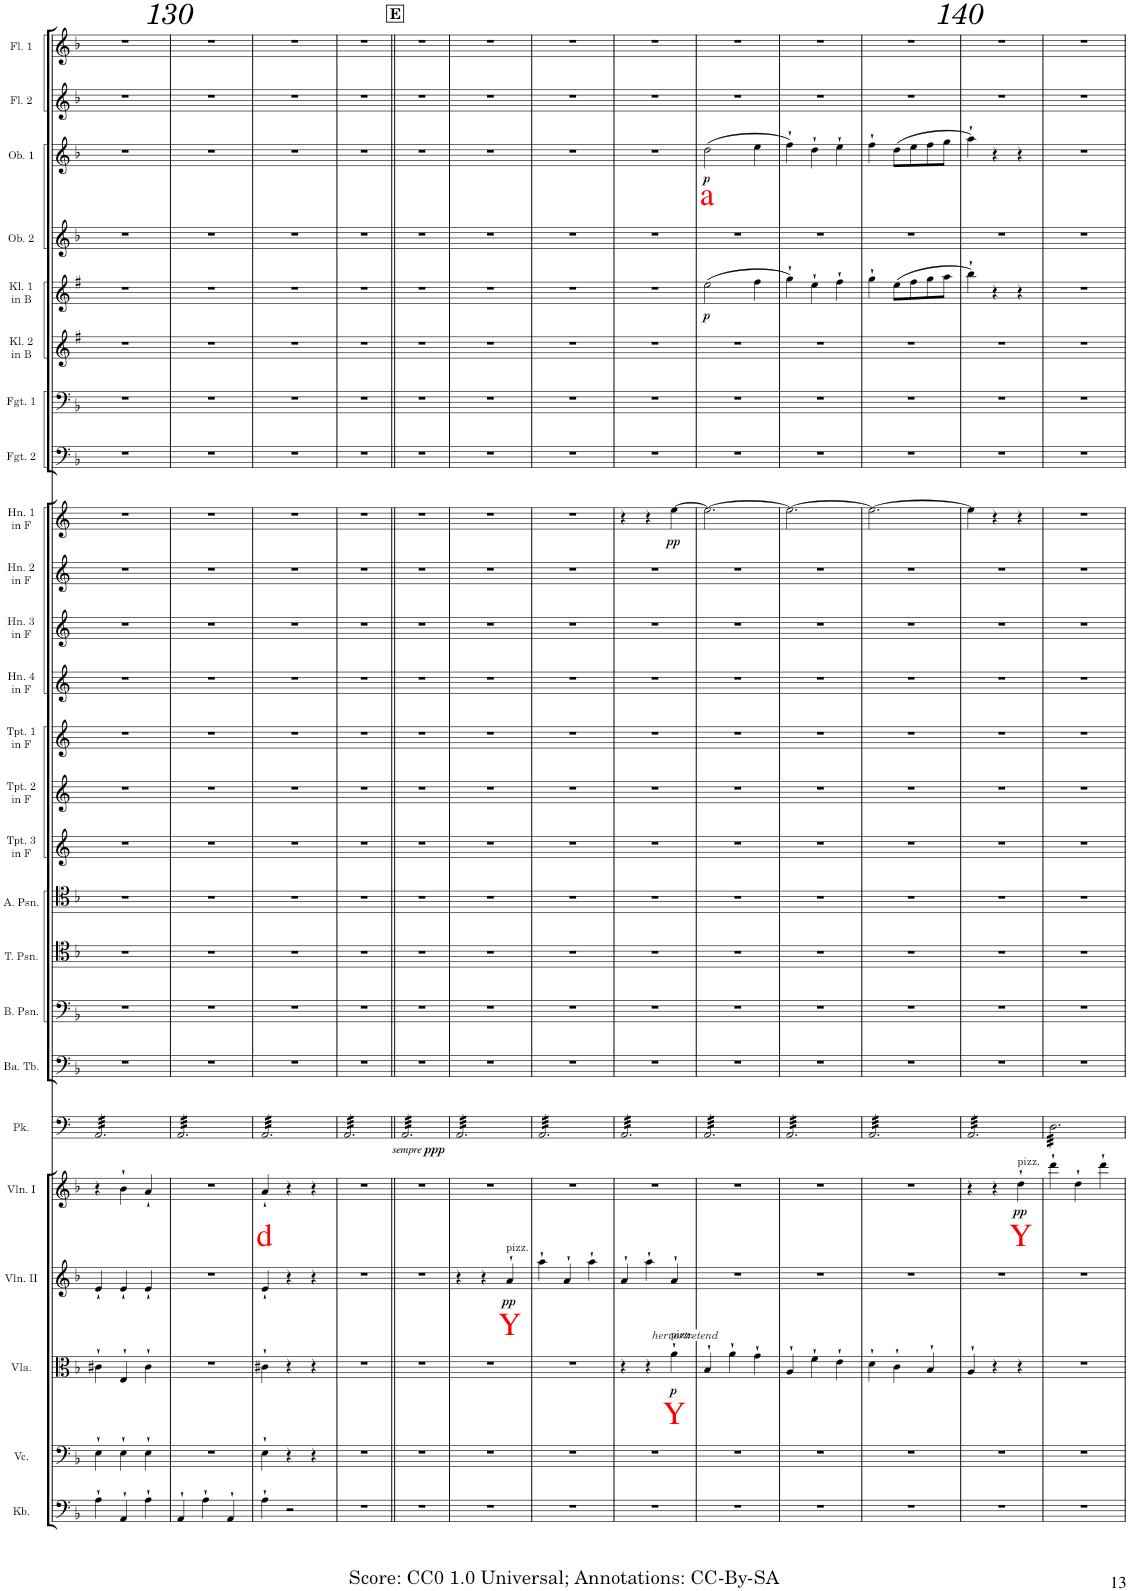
**kern	**kern	**kern	**text	**dynam	**kern	**text	**dynam	**kern	**text	**dynam	**kern	**dynam	**kern	**kern	**kern	**kern	**kern	**kern	**kern	**kern	**kern	**kern	**kern	**dynam	**kern	**kern	**kern	**kern	**dynam	**kern	**kern	**text	**dynam	**kern	**kern
*part25	*part24	*part23	*part23	*part23	*part22	*part22	*part22	*part21	*part21	*part21	*part20	*part20	*part19	*part18	*part17	*part16	*part15	*part14	*part13	*part12	*part11	*part10	*part9	*part9	*part8	*part7	*part6	*part5	*part5	*part4	*part3	*part3	*part3	*part2	*part1
*staff25	*staff24	*staff23	*staff23	*staff23	*staff22	*staff22	*staff22	*staff21	*staff21	*staff21	*staff20	*staff20	*staff19	*staff18	*staff17	*staff16	*staff15	*staff14	*staff13	*staff12	*staff11	*staff10	*staff9	*staff9	*staff8	*staff7	*staff6	*staff5	*staff5	*staff4	*staff3	*staff3	*staff3	*staff2	*staff1
*I"Kontrabässe	*I"Violoncellos	*I"Violen	*	*	*I"Violinen II	*	*	*I"Violinen I	*	*	*I"Pauken	*	*I"Bass Tuba	*I"Bassposaune	*I"Tenorposaune	*I"Altposaune	*I"Trompete 3 in F	*I"Trompete 2 in F	*I"Trompete 1 in F	*I"Horn 4 in F	*I"Horn 3 in F	*I"Horn 2 in F	*I"Horn 1 in F	*	*I"Fagott 2	*I"Fagott 1	*I"Klarinette 2 in B	*I"Klarinette 1 in B	*	*I"Oboe 2	*I"Oboe 1	*	*	*I"Flöte 2	*I"Flöte 1
*I'Kb.	*I'Vc.	*	*	*	*I'Vln. II	*	*	*I'Vln. I	*	*	*I'Pk.	*	*I'Ba. Tb.	*I'B. Psn.	*I'T. Psn.	*I'A. Psn.	*I'Tpt. 3 in F	*I'Tpt. 2 in F	*I'Tpt. 1 in F	*I'Hn. 4 in F	*I'Hn. 3  in F	*I'Hn. 2  in F	*I'Hn. 1 in F	*	*I'Fgt. 2	*I'Fgt. 1	*I'Kl. 2 in B	*I'Kl. 1  in B	*	*I'Ob. 2	*I'Ob. 1	*	*	*I'Fl. 2	*I'Fl. 1
!!LO:PB:g=z
*clefF4	*clefF4	*clefC3	*	*	*clefG2	*	*	*clefG2	*	*	*clefF4	*	*clefF4	*clefF4	*clefC4	*clefC4	*clefG2	*clefG2	*clefG2	*clefG2	*clefG2	*clefG2	*clefG2	*	*clefF4	*clefF4	*clefG2	*clefG2	*	*clefG2	*clefG2	*	*	*clefG2	*clefG2
*Trd7c12	*	*	*	*	*	*	*	*	*	*	*	*	*	*	*	*	*Trd-3c-5	*Trd-3c-5	*Trd-3c-5	*Trd4c7	*Trd4c7	*Trd4c7	*Trd4c7	*	*	*	*Trd1c2	*Trd1c2	*	*	*	*	*	*	*
*k[b-]	*k[b-]	*k[b-]	*	*	*k[b-]	*	*	*k[b-]	*	*	*k[]	*	*k[b-]	*k[b-]	*k[b-]	*k[b-]	*k[]	*k[]	*k[]	*k[]	*k[]	*k[]	*k[]	*	*k[b-]	*k[b-]	*k[f#]	*k[f#]	*	*k[b-]	*k[b-]	*	*	*k[b-]	*k[b-]
*M3/4	*M3/4	*M3/4	*	*	*M3/4	*	*	*M3/4	*	*	*M3/4	*	*M3/4	*M3/4	*M3/4	*M3/4	*M3/4	*M3/4	*M3/4	*M3/4	*M3/4	*M3/4	*M3/4	*	*M3/4	*M3/4	*M3/4	*M3/4	*	*M3/4	*M3/4	*	*	*M3/4	*M3/4
=129	=129	=129	=129	=129	=129	=129	=129	=129	=129	=129	=129	=129	=129	=129	=129	=129	=129	=129	=129	=129	=129	=129	=129	=129	=129	=129	=129	=129	=129	=129	=129	=129	=129	=129	=129
*	*	*	*	*	*	*	*	*	*	*	*tremolo	*	*	*	*	*	*	*	*	*	*	*	*	*	*	*	*	*	*	*	*	*	*	*	*
4A`\	4E`\	4c#X`\	.	.	4e`/	.	.	4r	.	.	32AA/LLL	.	2.r	2.r	2.r	2.r	2.r	2.r	2.r	2.r	2.r	2.r	2.r	.	2.r	2.r	2.r	2.r	.	2.r	2.r	.	.	2.r	2.r
.	.	.	.	.	.	.	.	.	.	.	32AA/	.	.	.	.	.	.	.	.	.	.	.	.	.	.	.	.	.	.	.	.	.	.	.	.
.	.	.	.	.	.	.	.	.	.	.	32AA/	.	.	.	.	.	.	.	.	.	.	.	.	.	.	.	.	.	.	.	.	.	.	.	.
.	.	.	.	.	.	.	.	.	.	.	32AA/	.	.	.	.	.	.	.	.	.	.	.	.	.	.	.	.	.	.	.	.	.	.	.	.
.	.	.	.	.	.	.	.	.	.	.	32AA/	.	.	.	.	.	.	.	.	.	.	.	.	.	.	.	.	.	.	.	.	.	.	.	.
.	.	.	.	.	.	.	.	.	.	.	32AA/	.	.	.	.	.	.	.	.	.	.	.	.	.	.	.	.	.	.	.	.	.	.	.	.
.	.	.	.	.	.	.	.	.	.	.	32AA/	.	.	.	.	.	.	.	.	.	.	.	.	.	.	.	.	.	.	.	.	.	.	.	.
.	.	.	.	.	.	.	.	.	.	.	32AA/	.	.	.	.	.	.	.	.	.	.	.	.	.	.	.	.	.	.	.	.	.	.	.	.
4AA`>/	4E`\	4E`>/	.	.	4e`/	.	.	4b-`\	.	.	32AA/	.	.	.	.	.	.	.	.	.	.	.	.	.	.	.	.	.	.	.	.	.	.	.	.
.	.	.	.	.	.	.	.	.	.	.	32AA/	.	.	.	.	.	.	.	.	.	.	.	.	.	.	.	.	.	.	.	.	.	.	.	.
.	.	.	.	.	.	.	.	.	.	.	32AA/	.	.	.	.	.	.	.	.	.	.	.	.	.	.	.	.	.	.	.	.	.	.	.	.
.	.	.	.	.	.	.	.	.	.	.	32AA/	.	.	.	.	.	.	.	.	.	.	.	.	.	.	.	.	.	.	.	.	.	.	.	.
.	.	.	.	.	.	.	.	.	.	.	32AA/	.	.	.	.	.	.	.	.	.	.	.	.	.	.	.	.	.	.	.	.	.	.	.	.
.	.	.	.	.	.	.	.	.	.	.	32AA/	.	.	.	.	.	.	.	.	.	.	.	.	.	.	.	.	.	.	.	.	.	.	.	.
.	.	.	.	.	.	.	.	.	.	.	32AA/	.	.	.	.	.	.	.	.	.	.	.	.	.	.	.	.	.	.	.	.	.	.	.	.
.	.	.	.	.	.	.	.	.	.	.	32AA/	.	.	.	.	.	.	.	.	.	.	.	.	.	.	.	.	.	.	.	.	.	.	.	.
4A`\	4E`\	4c#`\	.	.	4e`/	.	.	4a`/	.	.	32AA/	.	.	.	.	.	.	.	.	.	.	.	.	.	.	.	.	.	.	.	.	.	.	.	.
.	.	.	.	.	.	.	.	.	.	.	32AA/	.	.	.	.	.	.	.	.	.	.	.	.	.	.	.	.	.	.	.	.	.	.	.	.
.	.	.	.	.	.	.	.	.	.	.	32AA/	.	.	.	.	.	.	.	.	.	.	.	.	.	.	.	.	.	.	.	.	.	.	.	.
.	.	.	.	.	.	.	.	.	.	.	32AA/	.	.	.	.	.	.	.	.	.	.	.	.	.	.	.	.	.	.	.	.	.	.	.	.
.	.	.	.	.	.	.	.	.	.	.	32AA/	.	.	.	.	.	.	.	.	.	.	.	.	.	.	.	.	.	.	.	.	.	.	.	.
.	.	.	.	.	.	.	.	.	.	.	32AA/	.	.	.	.	.	.	.	.	.	.	.	.	.	.	.	.	.	.	.	.	.	.	.	.
.	.	.	.	.	.	.	.	.	.	.	32AA/	.	.	.	.	.	.	.	.	.	.	.	.	.	.	.	.	.	.	.	.	.	.	.	.
.	.	.	.	.	.	.	.	.	.	.	32AA/JJJ	.	.	.	.	.	.	.	.	.	.	.	.	.	.	.	.	.	.	.	.	.	.	.	.
=130	=130	=130	=130	=130	=130	=130	=130	=130	=130	=130	=130	=130	=130	=130	=130	=130	=130	=130	=130	=130	=130	=130	=130	=130	=130	=130	=130	=130	=130	=130	=130	=130	=130	=130	=130
4AA`>/	2.r	2.r	.	.	2.r	.	.	2.r	.	.	32AA/LLL	.	2.r	2.r	2.r	2.r	2.r	2.r	2.r	2.r	2.r	2.r	2.r	.	2.r	2.r	2.r	2.r	.	2.r	2.r	.	.	2.r	2.r
.	.	.	.	.	.	.	.	.	.	.	32AA/	.	.	.	.	.	.	.	.	.	.	.	.	.	.	.	.	.	.	.	.	.	.	.	.
.	.	.	.	.	.	.	.	.	.	.	32AA/	.	.	.	.	.	.	.	.	.	.	.	.	.	.	.	.	.	.	.	.	.	.	.	.
.	.	.	.	.	.	.	.	.	.	.	32AA/	.	.	.	.	.	.	.	.	.	.	.	.	.	.	.	.	.	.	.	.	.	.	.	.
.	.	.	.	.	.	.	.	.	.	.	32AA/	.	.	.	.	.	.	.	.	.	.	.	.	.	.	.	.	.	.	.	.	.	.	.	.
.	.	.	.	.	.	.	.	.	.	.	32AA/	.	.	.	.	.	.	.	.	.	.	.	.	.	.	.	.	.	.	.	.	.	.	.	.
.	.	.	.	.	.	.	.	.	.	.	32AA/	.	.	.	.	.	.	.	.	.	.	.	.	.	.	.	.	.	.	.	.	.	.	.	.
.	.	.	.	.	.	.	.	.	.	.	32AA/	.	.	.	.	.	.	.	.	.	.	.	.	.	.	.	.	.	.	.	.	.	.	.	.
4A`\	.	.	.	.	.	.	.	.	.	.	32AA/	.	.	.	.	.	.	.	.	.	.	.	.	.	.	.	.	.	.	.	.	.	.	.	.
.	.	.	.	.	.	.	.	.	.	.	32AA/	.	.	.	.	.	.	.	.	.	.	.	.	.	.	.	.	.	.	.	.	.	.	.	.
.	.	.	.	.	.	.	.	.	.	.	32AA/	.	.	.	.	.	.	.	.	.	.	.	.	.	.	.	.	.	.	.	.	.	.	.	.
.	.	.	.	.	.	.	.	.	.	.	32AA/	.	.	.	.	.	.	.	.	.	.	.	.	.	.	.	.	.	.	.	.	.	.	.	.
.	.	.	.	.	.	.	.	.	.	.	32AA/	.	.	.	.	.	.	.	.	.	.	.	.	.	.	.	.	.	.	.	.	.	.	.	.
.	.	.	.	.	.	.	.	.	.	.	32AA/	.	.	.	.	.	.	.	.	.	.	.	.	.	.	.	.	.	.	.	.	.	.	.	.
.	.	.	.	.	.	.	.	.	.	.	32AA/	.	.	.	.	.	.	.	.	.	.	.	.	.	.	.	.	.	.	.	.	.	.	.	.
.	.	.	.	.	.	.	.	.	.	.	32AA/	.	.	.	.	.	.	.	.	.	.	.	.	.	.	.	.	.	.	.	.	.	.	.	.
4AA`>/	.	.	.	.	.	.	.	.	.	.	32AA/	.	.	.	.	.	.	.	.	.	.	.	.	.	.	.	.	.	.	.	.	.	.	.	.
.	.	.	.	.	.	.	.	.	.	.	32AA/	.	.	.	.	.	.	.	.	.	.	.	.	.	.	.	.	.	.	.	.	.	.	.	.
.	.	.	.	.	.	.	.	.	.	.	32AA/	.	.	.	.	.	.	.	.	.	.	.	.	.	.	.	.	.	.	.	.	.	.	.	.
.	.	.	.	.	.	.	.	.	.	.	32AA/	.	.	.	.	.	.	.	.	.	.	.	.	.	.	.	.	.	.	.	.	.	.	.	.
.	.	.	.	.	.	.	.	.	.	.	32AA/	.	.	.	.	.	.	.	.	.	.	.	.	.	.	.	.	.	.	.	.	.	.	.	.
.	.	.	.	.	.	.	.	.	.	.	32AA/	.	.	.	.	.	.	.	.	.	.	.	.	.	.	.	.	.	.	.	.	.	.	.	.
.	.	.	.	.	.	.	.	.	.	.	32AA/	.	.	.	.	.	.	.	.	.	.	.	.	.	.	.	.	.	.	.	.	.	.	.	.
.	.	.	.	.	.	.	.	.	.	.	32AA/JJJ	.	.	.	.	.	.	.	.	.	.	.	.	.	.	.	.	.	.	.	.	.	.	.	.
=131	=131	=131	=131	=131	=131	=131	=131	=131	=131	=131	=131	=131	=131	=131	=131	=131	=131	=131	=131	=131	=131	=131	=131	=131	=131	=131	=131	=131	=131	=131	=131	=131	=131	=131	=131
!	!	!	!	!	!	!	!	!	!LO:LY:b:color=#FF0000	!	!	!	!	!	!	!	!	!	!	!	!	!	!	!	!	!	!	!	!	!	!	!	!	!	!
4A`\	4E`\	4c#X`\	.	.	4e`/	.	.	4a`/	d	.	32AA/LLL	.	2.r	2.r	2.r	2.r	2.r	2.r	2.r	2.r	2.r	2.r	2.r	.	2.r	2.r	2.r	2.r	.	2.r	2.r	.	.	2.r	2.r
.	.	.	.	.	.	.	.	.	.	.	32AA/	.	.	.	.	.	.	.	.	.	.	.	.	.	.	.	.	.	.	.	.	.	.	.	.
.	.	.	.	.	.	.	.	.	.	.	32AA/	.	.	.	.	.	.	.	.	.	.	.	.	.	.	.	.	.	.	.	.	.	.	.	.
.	.	.	.	.	.	.	.	.	.	.	32AA/	.	.	.	.	.	.	.	.	.	.	.	.	.	.	.	.	.	.	.	.	.	.	.	.
.	.	.	.	.	.	.	.	.	.	.	32AA/	.	.	.	.	.	.	.	.	.	.	.	.	.	.	.	.	.	.	.	.	.	.	.	.
.	.	.	.	.	.	.	.	.	.	.	32AA/	.	.	.	.	.	.	.	.	.	.	.	.	.	.	.	.	.	.	.	.	.	.	.	.
.	.	.	.	.	.	.	.	.	.	.	32AA/	.	.	.	.	.	.	.	.	.	.	.	.	.	.	.	.	.	.	.	.	.	.	.	.
.	.	.	.	.	.	.	.	.	.	.	32AA/	.	.	.	.	.	.	.	.	.	.	.	.	.	.	.	.	.	.	.	.	.	.	.	.
2r	4r	4r	.	.	4r	.	.	4r	.	.	32AA/	.	.	.	.	.	.	.	.	.	.	.	.	.	.	.	.	.	.	.	.	.	.	.	.
.	.	.	.	.	.	.	.	.	.	.	32AA/	.	.	.	.	.	.	.	.	.	.	.	.	.	.	.	.	.	.	.	.	.	.	.	.
.	.	.	.	.	.	.	.	.	.	.	32AA/	.	.	.	.	.	.	.	.	.	.	.	.	.	.	.	.	.	.	.	.	.	.	.	.
.	.	.	.	.	.	.	.	.	.	.	32AA/	.	.	.	.	.	.	.	.	.	.	.	.	.	.	.	.	.	.	.	.	.	.	.	.
.	.	.	.	.	.	.	.	.	.	.	32AA/	.	.	.	.	.	.	.	.	.	.	.	.	.	.	.	.	.	.	.	.	.	.	.	.
.	.	.	.	.	.	.	.	.	.	.	32AA/	.	.	.	.	.	.	.	.	.	.	.	.	.	.	.	.	.	.	.	.	.	.	.	.
.	.	.	.	.	.	.	.	.	.	.	32AA/	.	.	.	.	.	.	.	.	.	.	.	.	.	.	.	.	.	.	.	.	.	.	.	.
.	.	.	.	.	.	.	.	.	.	.	32AA/	.	.	.	.	.	.	.	.	.	.	.	.	.	.	.	.	.	.	.	.	.	.	.	.
.	4r	4r	.	.	4r	.	.	4r	.	.	32AA/	.	.	.	.	.	.	.	.	.	.	.	.	.	.	.	.	.	.	.	.	.	.	.	.
.	.	.	.	.	.	.	.	.	.	.	32AA/	.	.	.	.	.	.	.	.	.	.	.	.	.	.	.	.	.	.	.	.	.	.	.	.
.	.	.	.	.	.	.	.	.	.	.	32AA/	.	.	.	.	.	.	.	.	.	.	.	.	.	.	.	.	.	.	.	.	.	.	.	.
.	.	.	.	.	.	.	.	.	.	.	32AA/	.	.	.	.	.	.	.	.	.	.	.	.	.	.	.	.	.	.	.	.	.	.	.	.
.	.	.	.	.	.	.	.	.	.	.	32AA/	.	.	.	.	.	.	.	.	.	.	.	.	.	.	.	.	.	.	.	.	.	.	.	.
.	.	.	.	.	.	.	.	.	.	.	32AA/	.	.	.	.	.	.	.	.	.	.	.	.	.	.	.	.	.	.	.	.	.	.	.	.
.	.	.	.	.	.	.	.	.	.	.	32AA/	.	.	.	.	.	.	.	.	.	.	.	.	.	.	.	.	.	.	.	.	.	.	.	.
.	.	.	.	.	.	.	.	.	.	.	32AA/JJJ	.	.	.	.	.	.	.	.	.	.	.	.	.	.	.	.	.	.	.	.	.	.	.	.
=132	=132	=132	=132	=132	=132	=132	=132	=132	=132	=132	=132	=132	=132	=132	=132	=132	=132	=132	=132	=132	=132	=132	=132	=132	=132	=132	=132	=132	=132	=132	=132	=132	=132	=132	=132
2.r	2.r	2.r	.	.	2.r	.	.	2.r	.	.	32AA/LLL	.	2.r	2.r	2.r	2.r	2.r	2.r	2.r	2.r	2.r	2.r	2.r	.	2.r	2.r	2.r	2.r	.	2.r	2.r	.	.	2.r	2.r
.	.	.	.	.	.	.	.	.	.	.	32AA/	.	.	.	.	.	.	.	.	.	.	.	.	.	.	.	.	.	.	.	.	.	.	.	.
.	.	.	.	.	.	.	.	.	.	.	32AA/	.	.	.	.	.	.	.	.	.	.	.	.	.	.	.	.	.	.	.	.	.	.	.	.
.	.	.	.	.	.	.	.	.	.	.	32AA/	.	.	.	.	.	.	.	.	.	.	.	.	.	.	.	.	.	.	.	.	.	.	.	.
.	.	.	.	.	.	.	.	.	.	.	32AA/	.	.	.	.	.	.	.	.	.	.	.	.	.	.	.	.	.	.	.	.	.	.	.	.
.	.	.	.	.	.	.	.	.	.	.	32AA/	.	.	.	.	.	.	.	.	.	.	.	.	.	.	.	.	.	.	.	.	.	.	.	.
.	.	.	.	.	.	.	.	.	.	.	32AA/	.	.	.	.	.	.	.	.	.	.	.	.	.	.	.	.	.	.	.	.	.	.	.	.
.	.	.	.	.	.	.	.	.	.	.	32AA/	.	.	.	.	.	.	.	.	.	.	.	.	.	.	.	.	.	.	.	.	.	.	.	.
.	.	.	.	.	.	.	.	.	.	.	32AA/	.	.	.	.	.	.	.	.	.	.	.	.	.	.	.	.	.	.	.	.	.	.	.	.
.	.	.	.	.	.	.	.	.	.	.	32AA/	.	.	.	.	.	.	.	.	.	.	.	.	.	.	.	.	.	.	.	.	.	.	.	.
.	.	.	.	.	.	.	.	.	.	.	32AA/	.	.	.	.	.	.	.	.	.	.	.	.	.	.	.	.	.	.	.	.	.	.	.	.
.	.	.	.	.	.	.	.	.	.	.	32AA/	.	.	.	.	.	.	.	.	.	.	.	.	.	.	.	.	.	.	.	.	.	.	.	.
.	.	.	.	.	.	.	.	.	.	.	32AA/	.	.	.	.	.	.	.	.	.	.	.	.	.	.	.	.	.	.	.	.	.	.	.	.
.	.	.	.	.	.	.	.	.	.	.	32AA/	.	.	.	.	.	.	.	.	.	.	.	.	.	.	.	.	.	.	.	.	.	.	.	.
.	.	.	.	.	.	.	.	.	.	.	32AA/	.	.	.	.	.	.	.	.	.	.	.	.	.	.	.	.	.	.	.	.	.	.	.	.
.	.	.	.	.	.	.	.	.	.	.	32AA/	.	.	.	.	.	.	.	.	.	.	.	.	.	.	.	.	.	.	.	.	.	.	.	.
.	.	.	.	.	.	.	.	.	.	.	32AA/	.	.	.	.	.	.	.	.	.	.	.	.	.	.	.	.	.	.	.	.	.	.	.	.
.	.	.	.	.	.	.	.	.	.	.	32AA/	.	.	.	.	.	.	.	.	.	.	.	.	.	.	.	.	.	.	.	.	.	.	.	.
.	.	.	.	.	.	.	.	.	.	.	32AA/	.	.	.	.	.	.	.	.	.	.	.	.	.	.	.	.	.	.	.	.	.	.	.	.
.	.	.	.	.	.	.	.	.	.	.	32AA/	.	.	.	.	.	.	.	.	.	.	.	.	.	.	.	.	.	.	.	.	.	.	.	.
.	.	.	.	.	.	.	.	.	.	.	32AA/	.	.	.	.	.	.	.	.	.	.	.	.	.	.	.	.	.	.	.	.	.	.	.	.
.	.	.	.	.	.	.	.	.	.	.	32AA/	.	.	.	.	.	.	.	.	.	.	.	.	.	.	.	.	.	.	.	.	.	.	.	.
.	.	.	.	.	.	.	.	.	.	.	32AA/	.	.	.	.	.	.	.	.	.	.	.	.	.	.	.	.	.	.	.	.	.	.	.	.
.	.	.	.	.	.	.	.	.	.	.	32AA/JJJ	.	.	.	.	.	.	.	.	.	.	.	.	.	.	.	.	.	.	.	.	.	.	.	.
!!LO:REH:place=s1:a:B:cj:fs=14:t=E
=133||	=133||	=133||	=133||	=133||	=133||	=133||	=133||	=133||	=133||	=133||	=133||	=133||	=133||	=133||	=133||	=133||	=133||	=133||	=133||	=133||	=133||	=133||	=133||	=133||	=133||	=133||	=133||	=133||	=133||	=133||	=133||	=133||	=133||	=133||	=133||
!	!	!	!	!	!	!	!	!	!	!	!	!LO:DY:b	!	!	!	!	!	!	!	!	!	!	!	!	!	!	!	!	!	!	!	!	!	!	!
!	!	!	!	!	!	!	!	!	!	!	!	!LO:DY:n=1:b	!	!	!	!	!	!	!	!	!	!	!	!	!	!	!	!	!	!	!	!	!	!	!
2.r	2.r	2.r	.	.	2.r	.	.	2.r	.	.	32AA/LLL	other-dynamics ppp	2.r	2.r	2.r	2.r	2.r	2.r	2.r	2.r	2.r	2.r	2.r	.	2.r	2.r	2.r	2.r	.	2.r	2.r	.	.	2.r	2.r
.	.	.	.	.	.	.	.	.	.	.	32AA/	.	.	.	.	.	.	.	.	.	.	.	.	.	.	.	.	.	.	.	.	.	.	.	.
.	.	.	.	.	.	.	.	.	.	.	32AA/	.	.	.	.	.	.	.	.	.	.	.	.	.	.	.	.	.	.	.	.	.	.	.	.
.	.	.	.	.	.	.	.	.	.	.	32AA/	.	.	.	.	.	.	.	.	.	.	.	.	.	.	.	.	.	.	.	.	.	.	.	.
.	.	.	.	.	.	.	.	.	.	.	32AA/	.	.	.	.	.	.	.	.	.	.	.	.	.	.	.	.	.	.	.	.	.	.	.	.
.	.	.	.	.	.	.	.	.	.	.	32AA/	.	.	.	.	.	.	.	.	.	.	.	.	.	.	.	.	.	.	.	.	.	.	.	.
.	.	.	.	.	.	.	.	.	.	.	32AA/	.	.	.	.	.	.	.	.	.	.	.	.	.	.	.	.	.	.	.	.	.	.	.	.
.	.	.	.	.	.	.	.	.	.	.	32AA/	.	.	.	.	.	.	.	.	.	.	.	.	.	.	.	.	.	.	.	.	.	.	.	.
.	.	.	.	.	.	.	.	.	.	.	32AA/	.	.	.	.	.	.	.	.	.	.	.	.	.	.	.	.	.	.	.	.	.	.	.	.
.	.	.	.	.	.	.	.	.	.	.	32AA/	.	.	.	.	.	.	.	.	.	.	.	.	.	.	.	.	.	.	.	.	.	.	.	.
.	.	.	.	.	.	.	.	.	.	.	32AA/	.	.	.	.	.	.	.	.	.	.	.	.	.	.	.	.	.	.	.	.	.	.	.	.
.	.	.	.	.	.	.	.	.	.	.	32AA/	.	.	.	.	.	.	.	.	.	.	.	.	.	.	.	.	.	.	.	.	.	.	.	.
.	.	.	.	.	.	.	.	.	.	.	32AA/	.	.	.	.	.	.	.	.	.	.	.	.	.	.	.	.	.	.	.	.	.	.	.	.
.	.	.	.	.	.	.	.	.	.	.	32AA/	.	.	.	.	.	.	.	.	.	.	.	.	.	.	.	.	.	.	.	.	.	.	.	.
.	.	.	.	.	.	.	.	.	.	.	32AA/	.	.	.	.	.	.	.	.	.	.	.	.	.	.	.	.	.	.	.	.	.	.	.	.
.	.	.	.	.	.	.	.	.	.	.	32AA/	.	.	.	.	.	.	.	.	.	.	.	.	.	.	.	.	.	.	.	.	.	.	.	.
.	.	.	.	.	.	.	.	.	.	.	32AA/	.	.	.	.	.	.	.	.	.	.	.	.	.	.	.	.	.	.	.	.	.	.	.	.
.	.	.	.	.	.	.	.	.	.	.	32AA/	.	.	.	.	.	.	.	.	.	.	.	.	.	.	.	.	.	.	.	.	.	.	.	.
.	.	.	.	.	.	.	.	.	.	.	32AA/	.	.	.	.	.	.	.	.	.	.	.	.	.	.	.	.	.	.	.	.	.	.	.	.
.	.	.	.	.	.	.	.	.	.	.	32AA/	.	.	.	.	.	.	.	.	.	.	.	.	.	.	.	.	.	.	.	.	.	.	.	.
.	.	.	.	.	.	.	.	.	.	.	32AA/	.	.	.	.	.	.	.	.	.	.	.	.	.	.	.	.	.	.	.	.	.	.	.	.
.	.	.	.	.	.	.	.	.	.	.	32AA/	.	.	.	.	.	.	.	.	.	.	.	.	.	.	.	.	.	.	.	.	.	.	.	.
.	.	.	.	.	.	.	.	.	.	.	32AA/	.	.	.	.	.	.	.	.	.	.	.	.	.	.	.	.	.	.	.	.	.	.	.	.
.	.	.	.	.	.	.	.	.	.	.	32AA/JJJ	.	.	.	.	.	.	.	.	.	.	.	.	.	.	.	.	.	.	.	.	.	.	.	.
=134	=134	=134	=134	=134	=134	=134	=134	=134	=134	=134	=134	=134	=134	=134	=134	=134	=134	=134	=134	=134	=134	=134	=134	=134	=134	=134	=134	=134	=134	=134	=134	=134	=134	=134	=134
2.r	2.r	2.r	.	.	4r	.	.	2.r	.	.	32AA/LLL	.	2.r	2.r	2.r	2.r	2.r	2.r	2.r	2.r	2.r	2.r	2.r	.	2.r	2.r	2.r	2.r	.	2.r	2.r	.	.	2.r	2.r
.	.	.	.	.	.	.	.	.	.	.	32AA/	.	.	.	.	.	.	.	.	.	.	.	.	.	.	.	.	.	.	.	.	.	.	.	.
.	.	.	.	.	.	.	.	.	.	.	32AA/	.	.	.	.	.	.	.	.	.	.	.	.	.	.	.	.	.	.	.	.	.	.	.	.
.	.	.	.	.	.	.	.	.	.	.	32AA/	.	.	.	.	.	.	.	.	.	.	.	.	.	.	.	.	.	.	.	.	.	.	.	.
.	.	.	.	.	.	.	.	.	.	.	32AA/	.	.	.	.	.	.	.	.	.	.	.	.	.	.	.	.	.	.	.	.	.	.	.	.
.	.	.	.	.	.	.	.	.	.	.	32AA/	.	.	.	.	.	.	.	.	.	.	.	.	.	.	.	.	.	.	.	.	.	.	.	.
.	.	.	.	.	.	.	.	.	.	.	32AA/	.	.	.	.	.	.	.	.	.	.	.	.	.	.	.	.	.	.	.	.	.	.	.	.
.	.	.	.	.	.	.	.	.	.	.	32AA/	.	.	.	.	.	.	.	.	.	.	.	.	.	.	.	.	.	.	.	.	.	.	.	.
.	.	.	.	.	4r	.	.	.	.	.	32AA/	.	.	.	.	.	.	.	.	.	.	.	.	.	.	.	.	.	.	.	.	.	.	.	.
.	.	.	.	.	.	.	.	.	.	.	32AA/	.	.	.	.	.	.	.	.	.	.	.	.	.	.	.	.	.	.	.	.	.	.	.	.
.	.	.	.	.	.	.	.	.	.	.	32AA/	.	.	.	.	.	.	.	.	.	.	.	.	.	.	.	.	.	.	.	.	.	.	.	.
.	.	.	.	.	.	.	.	.	.	.	32AA/	.	.	.	.	.	.	.	.	.	.	.	.	.	.	.	.	.	.	.	.	.	.	.	.
.	.	.	.	.	.	.	.	.	.	.	32AA/	.	.	.	.	.	.	.	.	.	.	.	.	.	.	.	.	.	.	.	.	.	.	.	.
.	.	.	.	.	.	.	.	.	.	.	32AA/	.	.	.	.	.	.	.	.	.	.	.	.	.	.	.	.	.	.	.	.	.	.	.	.
.	.	.	.	.	.	.	.	.	.	.	32AA/	.	.	.	.	.	.	.	.	.	.	.	.	.	.	.	.	.	.	.	.	.	.	.	.
.	.	.	.	.	.	.	.	.	.	.	32AA/	.	.	.	.	.	.	.	.	.	.	.	.	.	.	.	.	.	.	.	.	.	.	.	.
!	!	!	!	!	!LO:TX:a:t=pizz.	!	!	!	!	!	!	!	!	!	!	!	!	!	!	!	!	!	!	!	!	!	!	!	!	!	!	!	!	!	!
!	!	!	!	!	!	!LO:LY:b:color=#FF0000	!LO:DY:b	!	!	!	!	!	!	!	!	!	!	!	!	!	!	!	!	!	!	!	!	!	!	!	!	!	!	!	!
.	.	.	.	.	4a`>/	Y	pp	.	.	.	32AA/	.	.	.	.	.	.	.	.	.	.	.	.	.	.	.	.	.	.	.	.	.	.	.	.
.	.	.	.	.	.	.	.	.	.	.	32AA/	.	.	.	.	.	.	.	.	.	.	.	.	.	.	.	.	.	.	.	.	.	.	.	.
.	.	.	.	.	.	.	.	.	.	.	32AA/	.	.	.	.	.	.	.	.	.	.	.	.	.	.	.	.	.	.	.	.	.	.	.	.
.	.	.	.	.	.	.	.	.	.	.	32AA/	.	.	.	.	.	.	.	.	.	.	.	.	.	.	.	.	.	.	.	.	.	.	.	.
.	.	.	.	.	.	.	.	.	.	.	32AA/	.	.	.	.	.	.	.	.	.	.	.	.	.	.	.	.	.	.	.	.	.	.	.	.
.	.	.	.	.	.	.	.	.	.	.	32AA/	.	.	.	.	.	.	.	.	.	.	.	.	.	.	.	.	.	.	.	.	.	.	.	.
.	.	.	.	.	.	.	.	.	.	.	32AA/	.	.	.	.	.	.	.	.	.	.	.	.	.	.	.	.	.	.	.	.	.	.	.	.
.	.	.	.	.	.	.	.	.	.	.	32AA/JJJ	.	.	.	.	.	.	.	.	.	.	.	.	.	.	.	.	.	.	.	.	.	.	.	.
=135	=135	=135	=135	=135	=135	=135	=135	=135	=135	=135	=135	=135	=135	=135	=135	=135	=135	=135	=135	=135	=135	=135	=135	=135	=135	=135	=135	=135	=135	=135	=135	=135	=135	=135	=135
2.r	2.r	2.r	.	.	4aa`\	.	.	2.r	.	.	32AA/LLL	.	2.r	2.r	2.r	2.r	2.r	2.r	2.r	2.r	2.r	2.r	2.r	.	2.r	2.r	2.r	2.r	.	2.r	2.r	.	.	2.r	2.r
.	.	.	.	.	.	.	.	.	.	.	32AA/	.	.	.	.	.	.	.	.	.	.	.	.	.	.	.	.	.	.	.	.	.	.	.	.
.	.	.	.	.	.	.	.	.	.	.	32AA/	.	.	.	.	.	.	.	.	.	.	.	.	.	.	.	.	.	.	.	.	.	.	.	.
.	.	.	.	.	.	.	.	.	.	.	32AA/	.	.	.	.	.	.	.	.	.	.	.	.	.	.	.	.	.	.	.	.	.	.	.	.
.	.	.	.	.	.	.	.	.	.	.	32AA/	.	.	.	.	.	.	.	.	.	.	.	.	.	.	.	.	.	.	.	.	.	.	.	.
.	.	.	.	.	.	.	.	.	.	.	32AA/	.	.	.	.	.	.	.	.	.	.	.	.	.	.	.	.	.	.	.	.	.	.	.	.
.	.	.	.	.	.	.	.	.	.	.	32AA/	.	.	.	.	.	.	.	.	.	.	.	.	.	.	.	.	.	.	.	.	.	.	.	.
.	.	.	.	.	.	.	.	.	.	.	32AA/	.	.	.	.	.	.	.	.	.	.	.	.	.	.	.	.	.	.	.	.	.	.	.	.
.	.	.	.	.	4a`>/	.	.	.	.	.	32AA/	.	.	.	.	.	.	.	.	.	.	.	.	.	.	.	.	.	.	.	.	.	.	.	.
.	.	.	.	.	.	.	.	.	.	.	32AA/	.	.	.	.	.	.	.	.	.	.	.	.	.	.	.	.	.	.	.	.	.	.	.	.
.	.	.	.	.	.	.	.	.	.	.	32AA/	.	.	.	.	.	.	.	.	.	.	.	.	.	.	.	.	.	.	.	.	.	.	.	.
.	.	.	.	.	.	.	.	.	.	.	32AA/	.	.	.	.	.	.	.	.	.	.	.	.	.	.	.	.	.	.	.	.	.	.	.	.
.	.	.	.	.	.	.	.	.	.	.	32AA/	.	.	.	.	.	.	.	.	.	.	.	.	.	.	.	.	.	.	.	.	.	.	.	.
.	.	.	.	.	.	.	.	.	.	.	32AA/	.	.	.	.	.	.	.	.	.	.	.	.	.	.	.	.	.	.	.	.	.	.	.	.
.	.	.	.	.	.	.	.	.	.	.	32AA/	.	.	.	.	.	.	.	.	.	.	.	.	.	.	.	.	.	.	.	.	.	.	.	.
.	.	.	.	.	.	.	.	.	.	.	32AA/	.	.	.	.	.	.	.	.	.	.	.	.	.	.	.	.	.	.	.	.	.	.	.	.
.	.	.	.	.	4aa`\	.	.	.	.	.	32AA/	.	.	.	.	.	.	.	.	.	.	.	.	.	.	.	.	.	.	.	.	.	.	.	.
.	.	.	.	.	.	.	.	.	.	.	32AA/	.	.	.	.	.	.	.	.	.	.	.	.	.	.	.	.	.	.	.	.	.	.	.	.
.	.	.	.	.	.	.	.	.	.	.	32AA/	.	.	.	.	.	.	.	.	.	.	.	.	.	.	.	.	.	.	.	.	.	.	.	.
.	.	.	.	.	.	.	.	.	.	.	32AA/	.	.	.	.	.	.	.	.	.	.	.	.	.	.	.	.	.	.	.	.	.	.	.	.
.	.	.	.	.	.	.	.	.	.	.	32AA/	.	.	.	.	.	.	.	.	.	.	.	.	.	.	.	.	.	.	.	.	.	.	.	.
.	.	.	.	.	.	.	.	.	.	.	32AA/	.	.	.	.	.	.	.	.	.	.	.	.	.	.	.	.	.	.	.	.	.	.	.	.
.	.	.	.	.	.	.	.	.	.	.	32AA/	.	.	.	.	.	.	.	.	.	.	.	.	.	.	.	.	.	.	.	.	.	.	.	.
.	.	.	.	.	.	.	.	.	.	.	32AA/JJJ	.	.	.	.	.	.	.	.	.	.	.	.	.	.	.	.	.	.	.	.	.	.	.	.
=136	=136	=136	=136	=136	=136	=136	=136	=136	=136	=136	=136	=136	=136	=136	=136	=136	=136	=136	=136	=136	=136	=136	=136	=136	=136	=136	=136	=136	=136	=136	=136	=136	=136	=136	=136
2.r	2.r	4r	.	.	4a`>/	.	.	2.r	.	.	32AA/LLL	.	2.r	2.r	2.r	2.r	2.r	2.r	2.r	2.r	2.r	2.r	4r	.	2.r	2.r	2.r	2.r	.	2.r	2.r	.	.	2.r	2.r
.	.	.	.	.	.	.	.	.	.	.	32AA/	.	.	.	.	.	.	.	.	.	.	.	.	.	.	.	.	.	.	.	.	.	.	.	.
.	.	.	.	.	.	.	.	.	.	.	32AA/	.	.	.	.	.	.	.	.	.	.	.	.	.	.	.	.	.	.	.	.	.	.	.	.
.	.	.	.	.	.	.	.	.	.	.	32AA/	.	.	.	.	.	.	.	.	.	.	.	.	.	.	.	.	.	.	.	.	.	.	.	.
.	.	.	.	.	.	.	.	.	.	.	32AA/	.	.	.	.	.	.	.	.	.	.	.	.	.	.	.	.	.	.	.	.	.	.	.	.
.	.	.	.	.	.	.	.	.	.	.	32AA/	.	.	.	.	.	.	.	.	.	.	.	.	.	.	.	.	.	.	.	.	.	.	.	.
.	.	.	.	.	.	.	.	.	.	.	32AA/	.	.	.	.	.	.	.	.	.	.	.	.	.	.	.	.	.	.	.	.	.	.	.	.
.	.	.	.	.	.	.	.	.	.	.	32AA/	.	.	.	.	.	.	.	.	.	.	.	.	.	.	.	.	.	.	.	.	.	.	.	.
.	.	4r	.	.	4aa`\	.	.	.	.	.	32AA/	.	.	.	.	.	.	.	.	.	.	.	4r	.	.	.	.	.	.	.	.	.	.	.	.
.	.	.	.	.	.	.	.	.	.	.	32AA/	.	.	.	.	.	.	.	.	.	.	.	.	.	.	.	.	.	.	.	.	.	.	.	.
.	.	.	.	.	.	.	.	.	.	.	32AA/	.	.	.	.	.	.	.	.	.	.	.	.	.	.	.	.	.	.	.	.	.	.	.	.
.	.	.	.	.	.	.	.	.	.	.	32AA/	.	.	.	.	.	.	.	.	.	.	.	.	.	.	.	.	.	.	.	.	.	.	.	.
.	.	.	.	.	.	.	.	.	.	.	32AA/	.	.	.	.	.	.	.	.	.	.	.	.	.	.	.	.	.	.	.	.	.	.	.	.
.	.	.	.	.	.	.	.	.	.	.	32AA/	.	.	.	.	.	.	.	.	.	.	.	.	.	.	.	.	.	.	.	.	.	.	.	.
.	.	.	.	.	.	.	.	.	.	.	32AA/	.	.	.	.	.	.	.	.	.	.	.	.	.	.	.	.	.	.	.	.	.	.	.	.
.	.	.	.	.	.	.	.	.	.	.	32AA/	.	.	.	.	.	.	.	.	.	.	.	.	.	.	.	.	.	.	.	.	.	.	.	.
!	!	!LO:TX:a:i:t=hervortretend	!	!	!	!	!	!	!	!	!	!	!	!	!	!	!	!	!	!	!	!	!	!	!	!	!	!	!	!	!	!	!	!	!
!	!	!LO:TX:a:t=pizz.	!	!	!	!	!	!	!	!	!	!	!	!	!	!	!	!	!	!	!	!	!	!	!	!	!	!	!	!	!	!	!	!	!
!	!	!	!LO:LY:b:color=#FF0000	!LO:DY:b	!	!	!	!	!	!	!	!	!	!	!	!	!	!	!	!	!	!	!	!LO:DY:b	!	!	!	!	!	!	!	!	!	!	!
.	.	4a`\	Y	p	4a`>/	.	.	.	.	.	32AA/	.	.	.	.	.	.	.	.	.	.	.	[4ee\	pp	.	.	.	.	.	.	.	.	.	.	.
.	.	.	.	.	.	.	.	.	.	.	32AA/	.	.	.	.	.	.	.	.	.	.	.	.	.	.	.	.	.	.	.	.	.	.	.	.
.	.	.	.	.	.	.	.	.	.	.	32AA/	.	.	.	.	.	.	.	.	.	.	.	.	.	.	.	.	.	.	.	.	.	.	.	.
.	.	.	.	.	.	.	.	.	.	.	32AA/	.	.	.	.	.	.	.	.	.	.	.	.	.	.	.	.	.	.	.	.	.	.	.	.
.	.	.	.	.	.	.	.	.	.	.	32AA/	.	.	.	.	.	.	.	.	.	.	.	.	.	.	.	.	.	.	.	.	.	.	.	.
.	.	.	.	.	.	.	.	.	.	.	32AA/	.	.	.	.	.	.	.	.	.	.	.	.	.	.	.	.	.	.	.	.	.	.	.	.
.	.	.	.	.	.	.	.	.	.	.	32AA/	.	.	.	.	.	.	.	.	.	.	.	.	.	.	.	.	.	.	.	.	.	.	.	.
.	.	.	.	.	.	.	.	.	.	.	32AA/JJJ	.	.	.	.	.	.	.	.	.	.	.	.	.	.	.	.	.	.	.	.	.	.	.	.
=137	=137	=137	=137	=137	=137	=137	=137	=137	=137	=137	=137	=137	=137	=137	=137	=137	=137	=137	=137	=137	=137	=137	=137	=137	=137	=137	=137	=137	=137	=137	=137	=137	=137	=137	=137
!	!	!	!	!	!	!	!	!	!	!	!	!	!	!	!	!	!	!	!	!	!	!	!	!	!	!	!	!	!LO:DY:b	!	!	!LO:LY:b:color=#FF0000	!LO:DY:b	!	!
2.r	2.r	4B-`>/	.	.	2.r	.	.	2.r	.	.	32AA/LLL	.	2.r	2.r	2.r	2.r	2.r	2.r	2.r	2.r	2.r	2.r	2.ee\_	.	2.r	2.r	2.r	(2ee\	p	2.r	(2dd\	a	p	2.r	2.r
.	.	.	.	.	.	.	.	.	.	.	32AA/	.	.	.	.	.	.	.	.	.	.	.	.	.	.	.	.	.	.	.	.	.	.	.	.
.	.	.	.	.	.	.	.	.	.	.	32AA/	.	.	.	.	.	.	.	.	.	.	.	.	.	.	.	.	.	.	.	.	.	.	.	.
.	.	.	.	.	.	.	.	.	.	.	32AA/	.	.	.	.	.	.	.	.	.	.	.	.	.	.	.	.	.	.	.	.	.	.	.	.
.	.	.	.	.	.	.	.	.	.	.	32AA/	.	.	.	.	.	.	.	.	.	.	.	.	.	.	.	.	.	.	.	.	.	.	.	.
.	.	.	.	.	.	.	.	.	.	.	32AA/	.	.	.	.	.	.	.	.	.	.	.	.	.	.	.	.	.	.	.	.	.	.	.	.
.	.	.	.	.	.	.	.	.	.	.	32AA/	.	.	.	.	.	.	.	.	.	.	.	.	.	.	.	.	.	.	.	.	.	.	.	.
.	.	.	.	.	.	.	.	.	.	.	32AA/	.	.	.	.	.	.	.	.	.	.	.	.	.	.	.	.	.	.	.	.	.	.	.	.
.	.	4a`\	.	.	.	.	.	.	.	.	32AA/	.	.	.	.	.	.	.	.	.	.	.	.	.	.	.	.	.	.	.	.	.	.	.	.
.	.	.	.	.	.	.	.	.	.	.	32AA/	.	.	.	.	.	.	.	.	.	.	.	.	.	.	.	.	.	.	.	.	.	.	.	.
.	.	.	.	.	.	.	.	.	.	.	32AA/	.	.	.	.	.	.	.	.	.	.	.	.	.	.	.	.	.	.	.	.	.	.	.	.
.	.	.	.	.	.	.	.	.	.	.	32AA/	.	.	.	.	.	.	.	.	.	.	.	.	.	.	.	.	.	.	.	.	.	.	.	.
.	.	.	.	.	.	.	.	.	.	.	32AA/	.	.	.	.	.	.	.	.	.	.	.	.	.	.	.	.	.	.	.	.	.	.	.	.
.	.	.	.	.	.	.	.	.	.	.	32AA/	.	.	.	.	.	.	.	.	.	.	.	.	.	.	.	.	.	.	.	.	.	.	.	.
.	.	.	.	.	.	.	.	.	.	.	32AA/	.	.	.	.	.	.	.	.	.	.	.	.	.	.	.	.	.	.	.	.	.	.	.	.
.	.	.	.	.	.	.	.	.	.	.	32AA/	.	.	.	.	.	.	.	.	.	.	.	.	.	.	.	.	.	.	.	.	.	.	.	.
.	.	4g`\	.	.	.	.	.	.	.	.	32AA/	.	.	.	.	.	.	.	.	.	.	.	.	.	.	.	.	4ff#\	.	.	4ee\	.	.	.	.
.	.	.	.	.	.	.	.	.	.	.	32AA/	.	.	.	.	.	.	.	.	.	.	.	.	.	.	.	.	.	.	.	.	.	.	.	.
.	.	.	.	.	.	.	.	.	.	.	32AA/	.	.	.	.	.	.	.	.	.	.	.	.	.	.	.	.	.	.	.	.	.	.	.	.
.	.	.	.	.	.	.	.	.	.	.	32AA/	.	.	.	.	.	.	.	.	.	.	.	.	.	.	.	.	.	.	.	.	.	.	.	.
.	.	.	.	.	.	.	.	.	.	.	32AA/	.	.	.	.	.	.	.	.	.	.	.	.	.	.	.	.	.	.	.	.	.	.	.	.
.	.	.	.	.	.	.	.	.	.	.	32AA/	.	.	.	.	.	.	.	.	.	.	.	.	.	.	.	.	.	.	.	.	.	.	.	.
.	.	.	.	.	.	.	.	.	.	.	32AA/	.	.	.	.	.	.	.	.	.	.	.	.	.	.	.	.	.	.	.	.	.	.	.	.
.	.	.	.	.	.	.	.	.	.	.	32AA/JJJ	.	.	.	.	.	.	.	.	.	.	.	.	.	.	.	.	.	.	.	.	.	.	.	.
=138	=138	=138	=138	=138	=138	=138	=138	=138	=138	=138	=138	=138	=138	=138	=138	=138	=138	=138	=138	=138	=138	=138	=138	=138	=138	=138	=138	=138	=138	=138	=138	=138	=138	=138	=138
2.r	2.r	4A`>/	.	.	2.r	.	.	2.r	.	.	32AA/LLL	.	2.r	2.r	2.r	2.r	2.r	2.r	2.r	2.r	2.r	2.r	2.ee\_	.	2.r	2.r	2.r	4gg`\)	.	2.r	4ff`\)	.	.	2.r	2.r
.	.	.	.	.	.	.	.	.	.	.	32AA/	.	.	.	.	.	.	.	.	.	.	.	.	.	.	.	.	.	.	.	.	.	.	.	.
.	.	.	.	.	.	.	.	.	.	.	32AA/	.	.	.	.	.	.	.	.	.	.	.	.	.	.	.	.	.	.	.	.	.	.	.	.
.	.	.	.	.	.	.	.	.	.	.	32AA/	.	.	.	.	.	.	.	.	.	.	.	.	.	.	.	.	.	.	.	.	.	.	.	.
.	.	.	.	.	.	.	.	.	.	.	32AA/	.	.	.	.	.	.	.	.	.	.	.	.	.	.	.	.	.	.	.	.	.	.	.	.
.	.	.	.	.	.	.	.	.	.	.	32AA/	.	.	.	.	.	.	.	.	.	.	.	.	.	.	.	.	.	.	.	.	.	.	.	.
.	.	.	.	.	.	.	.	.	.	.	32AA/	.	.	.	.	.	.	.	.	.	.	.	.	.	.	.	.	.	.	.	.	.	.	.	.
.	.	.	.	.	.	.	.	.	.	.	32AA/	.	.	.	.	.	.	.	.	.	.	.	.	.	.	.	.	.	.	.	.	.	.	.	.
.	.	4f`\	.	.	.	.	.	.	.	.	32AA/	.	.	.	.	.	.	.	.	.	.	.	.	.	.	.	.	4ee`\	.	.	4dd`\	.	.	.	.
.	.	.	.	.	.	.	.	.	.	.	32AA/	.	.	.	.	.	.	.	.	.	.	.	.	.	.	.	.	.	.	.	.	.	.	.	.
.	.	.	.	.	.	.	.	.	.	.	32AA/	.	.	.	.	.	.	.	.	.	.	.	.	.	.	.	.	.	.	.	.	.	.	.	.
.	.	.	.	.	.	.	.	.	.	.	32AA/	.	.	.	.	.	.	.	.	.	.	.	.	.	.	.	.	.	.	.	.	.	.	.	.
.	.	.	.	.	.	.	.	.	.	.	32AA/	.	.	.	.	.	.	.	.	.	.	.	.	.	.	.	.	.	.	.	.	.	.	.	.
.	.	.	.	.	.	.	.	.	.	.	32AA/	.	.	.	.	.	.	.	.	.	.	.	.	.	.	.	.	.	.	.	.	.	.	.	.
.	.	.	.	.	.	.	.	.	.	.	32AA/	.	.	.	.	.	.	.	.	.	.	.	.	.	.	.	.	.	.	.	.	.	.	.	.
.	.	.	.	.	.	.	.	.	.	.	32AA/	.	.	.	.	.	.	.	.	.	.	.	.	.	.	.	.	.	.	.	.	.	.	.	.
.	.	4e`\	.	.	.	.	.	.	.	.	32AA/	.	.	.	.	.	.	.	.	.	.	.	.	.	.	.	.	4ff#`\	.	.	4ee`\	.	.	.	.
.	.	.	.	.	.	.	.	.	.	.	32AA/	.	.	.	.	.	.	.	.	.	.	.	.	.	.	.	.	.	.	.	.	.	.	.	.
.	.	.	.	.	.	.	.	.	.	.	32AA/	.	.	.	.	.	.	.	.	.	.	.	.	.	.	.	.	.	.	.	.	.	.	.	.
.	.	.	.	.	.	.	.	.	.	.	32AA/	.	.	.	.	.	.	.	.	.	.	.	.	.	.	.	.	.	.	.	.	.	.	.	.
.	.	.	.	.	.	.	.	.	.	.	32AA/	.	.	.	.	.	.	.	.	.	.	.	.	.	.	.	.	.	.	.	.	.	.	.	.
.	.	.	.	.	.	.	.	.	.	.	32AA/	.	.	.	.	.	.	.	.	.	.	.	.	.	.	.	.	.	.	.	.	.	.	.	.
.	.	.	.	.	.	.	.	.	.	.	32AA/	.	.	.	.	.	.	.	.	.	.	.	.	.	.	.	.	.	.	.	.	.	.	.	.
.	.	.	.	.	.	.	.	.	.	.	32AA/JJJ	.	.	.	.	.	.	.	.	.	.	.	.	.	.	.	.	.	.	.	.	.	.	.	.
=139	=139	=139	=139	=139	=139	=139	=139	=139	=139	=139	=139	=139	=139	=139	=139	=139	=139	=139	=139	=139	=139	=139	=139	=139	=139	=139	=139	=139	=139	=139	=139	=139	=139	=139	=139
2.r	2.r	4d`\	.	.	2.r	.	.	2.r	.	.	32AA/LLL	.	2.r	2.r	2.r	2.r	2.r	2.r	2.r	2.r	2.r	2.r	2.ee\_	.	2.r	2.r	2.r	4gg`\	.	2.r	4ff`\	.	.	2.r	2.r
.	.	.	.	.	.	.	.	.	.	.	32AA/	.	.	.	.	.	.	.	.	.	.	.	.	.	.	.	.	.	.	.	.	.	.	.	.
.	.	.	.	.	.	.	.	.	.	.	32AA/	.	.	.	.	.	.	.	.	.	.	.	.	.	.	.	.	.	.	.	.	.	.	.	.
.	.	.	.	.	.	.	.	.	.	.	32AA/	.	.	.	.	.	.	.	.	.	.	.	.	.	.	.	.	.	.	.	.	.	.	.	.
.	.	.	.	.	.	.	.	.	.	.	32AA/	.	.	.	.	.	.	.	.	.	.	.	.	.	.	.	.	.	.	.	.	.	.	.	.
.	.	.	.	.	.	.	.	.	.	.	32AA/	.	.	.	.	.	.	.	.	.	.	.	.	.	.	.	.	.	.	.	.	.	.	.	.
.	.	.	.	.	.	.	.	.	.	.	32AA/	.	.	.	.	.	.	.	.	.	.	.	.	.	.	.	.	.	.	.	.	.	.	.	.
.	.	.	.	.	.	.	.	.	.	.	32AA/	.	.	.	.	.	.	.	.	.	.	.	.	.	.	.	.	.	.	.	.	.	.	.	.
.	.	4c`\	.	.	.	.	.	.	.	.	32AA/	.	.	.	.	.	.	.	.	.	.	.	.	.	.	.	.	(8ee\L	.	.	(8dd\L	.	.	.	.
.	.	.	.	.	.	.	.	.	.	.	32AA/	.	.	.	.	.	.	.	.	.	.	.	.	.	.	.	.	.	.	.	.	.	.	.	.
.	.	.	.	.	.	.	.	.	.	.	32AA/	.	.	.	.	.	.	.	.	.	.	.	.	.	.	.	.	.	.	.	.	.	.	.	.
.	.	.	.	.	.	.	.	.	.	.	32AA/	.	.	.	.	.	.	.	.	.	.	.	.	.	.	.	.	.	.	.	.	.	.	.	.
.	.	.	.	.	.	.	.	.	.	.	32AA/	.	.	.	.	.	.	.	.	.	.	.	.	.	.	.	.	8ff#\	.	.	8ee\	.	.	.	.
.	.	.	.	.	.	.	.	.	.	.	32AA/	.	.	.	.	.	.	.	.	.	.	.	.	.	.	.	.	.	.	.	.	.	.	.	.
.	.	.	.	.	.	.	.	.	.	.	32AA/	.	.	.	.	.	.	.	.	.	.	.	.	.	.	.	.	.	.	.	.	.	.	.	.
.	.	.	.	.	.	.	.	.	.	.	32AA/	.	.	.	.	.	.	.	.	.	.	.	.	.	.	.	.	.	.	.	.	.	.	.	.
.	.	4B-`>/	.	.	.	.	.	.	.	.	32AA/	.	.	.	.	.	.	.	.	.	.	.	.	.	.	.	.	8gg\	.	.	8ff\	.	.	.	.
.	.	.	.	.	.	.	.	.	.	.	32AA/	.	.	.	.	.	.	.	.	.	.	.	.	.	.	.	.	.	.	.	.	.	.	.	.
.	.	.	.	.	.	.	.	.	.	.	32AA/	.	.	.	.	.	.	.	.	.	.	.	.	.	.	.	.	.	.	.	.	.	.	.	.
.	.	.	.	.	.	.	.	.	.	.	32AA/	.	.	.	.	.	.	.	.	.	.	.	.	.	.	.	.	.	.	.	.	.	.	.	.
.	.	.	.	.	.	.	.	.	.	.	32AA/	.	.	.	.	.	.	.	.	.	.	.	.	.	.	.	.	8aa\J	.	.	8gg\J	.	.	.	.
.	.	.	.	.	.	.	.	.	.	.	32AA/	.	.	.	.	.	.	.	.	.	.	.	.	.	.	.	.	.	.	.	.	.	.	.	.
.	.	.	.	.	.	.	.	.	.	.	32AA/	.	.	.	.	.	.	.	.	.	.	.	.	.	.	.	.	.	.	.	.	.	.	.	.
.	.	.	.	.	.	.	.	.	.	.	32AA/JJJ	.	.	.	.	.	.	.	.	.	.	.	.	.	.	.	.	.	.	.	.	.	.	.	.
=140	=140	=140	=140	=140	=140	=140	=140	=140	=140	=140	=140	=140	=140	=140	=140	=140	=140	=140	=140	=140	=140	=140	=140	=140	=140	=140	=140	=140	=140	=140	=140	=140	=140	=140	=140
2.r	2.r	4A`>/	.	.	2.r	.	.	4r	.	.	32AA/LLL	.	2.r	2.r	2.r	2.r	2.r	2.r	2.r	2.r	2.r	2.r	4ee\]	.	2.r	2.r	2.r	4bb`\)	.	2.r	4aa`\)	.	.	2.r	2.r
.	.	.	.	.	.	.	.	.	.	.	32AA/	.	.	.	.	.	.	.	.	.	.	.	.	.	.	.	.	.	.	.	.	.	.	.	.
.	.	.	.	.	.	.	.	.	.	.	32AA/	.	.	.	.	.	.	.	.	.	.	.	.	.	.	.	.	.	.	.	.	.	.	.	.
.	.	.	.	.	.	.	.	.	.	.	32AA/	.	.	.	.	.	.	.	.	.	.	.	.	.	.	.	.	.	.	.	.	.	.	.	.
.	.	.	.	.	.	.	.	.	.	.	32AA/	.	.	.	.	.	.	.	.	.	.	.	.	.	.	.	.	.	.	.	.	.	.	.	.
.	.	.	.	.	.	.	.	.	.	.	32AA/	.	.	.	.	.	.	.	.	.	.	.	.	.	.	.	.	.	.	.	.	.	.	.	.
.	.	.	.	.	.	.	.	.	.	.	32AA/	.	.	.	.	.	.	.	.	.	.	.	.	.	.	.	.	.	.	.	.	.	.	.	.
.	.	.	.	.	.	.	.	.	.	.	32AA/	.	.	.	.	.	.	.	.	.	.	.	.	.	.	.	.	.	.	.	.	.	.	.	.
.	.	4r	.	.	.	.	.	4r	.	.	32AA/	.	.	.	.	.	.	.	.	.	.	.	4r	.	.	.	.	4r	.	.	4r	.	.	.	.
.	.	.	.	.	.	.	.	.	.	.	32AA/	.	.	.	.	.	.	.	.	.	.	.	.	.	.	.	.	.	.	.	.	.	.	.	.
.	.	.	.	.	.	.	.	.	.	.	32AA/	.	.	.	.	.	.	.	.	.	.	.	.	.	.	.	.	.	.	.	.	.	.	.	.
.	.	.	.	.	.	.	.	.	.	.	32AA/	.	.	.	.	.	.	.	.	.	.	.	.	.	.	.	.	.	.	.	.	.	.	.	.
.	.	.	.	.	.	.	.	.	.	.	32AA/	.	.	.	.	.	.	.	.	.	.	.	.	.	.	.	.	.	.	.	.	.	.	.	.
.	.	.	.	.	.	.	.	.	.	.	32AA/	.	.	.	.	.	.	.	.	.	.	.	.	.	.	.	.	.	.	.	.	.	.	.	.
.	.	.	.	.	.	.	.	.	.	.	32AA/	.	.	.	.	.	.	.	.	.	.	.	.	.	.	.	.	.	.	.	.	.	.	.	.
.	.	.	.	.	.	.	.	.	.	.	32AA/	.	.	.	.	.	.	.	.	.	.	.	.	.	.	.	.	.	.	.	.	.	.	.	.
!	!	!	!	!	!	!	!	!LO:TX:a:t=pizz.	!	!	!	!	!	!	!	!	!	!	!	!	!	!	!	!	!	!	!	!	!	!	!	!	!	!	!
!	!	!	!	!	!	!	!	!	!LO:LY:b:color=#FF0000	!LO:DY:b	!	!	!	!	!	!	!	!	!	!	!	!	!	!	!	!	!	!	!	!	!	!	!	!	!
.	.	4r	.	.	.	.	.	4dd`\	Y	pp	32AA/	.	.	.	.	.	.	.	.	.	.	.	4r	.	.	.	.	4r	.	.	4r	.	.	.	.
.	.	.	.	.	.	.	.	.	.	.	32AA/	.	.	.	.	.	.	.	.	.	.	.	.	.	.	.	.	.	.	.	.	.	.	.	.
.	.	.	.	.	.	.	.	.	.	.	32AA/	.	.	.	.	.	.	.	.	.	.	.	.	.	.	.	.	.	.	.	.	.	.	.	.
.	.	.	.	.	.	.	.	.	.	.	32AA/	.	.	.	.	.	.	.	.	.	.	.	.	.	.	.	.	.	.	.	.	.	.	.	.
.	.	.	.	.	.	.	.	.	.	.	32AA/	.	.	.	.	.	.	.	.	.	.	.	.	.	.	.	.	.	.	.	.	.	.	.	.
.	.	.	.	.	.	.	.	.	.	.	32AA/	.	.	.	.	.	.	.	.	.	.	.	.	.	.	.	.	.	.	.	.	.	.	.	.
.	.	.	.	.	.	.	.	.	.	.	32AA/	.	.	.	.	.	.	.	.	.	.	.	.	.	.	.	.	.	.	.	.	.	.	.	.
.	.	.	.	.	.	.	.	.	.	.	32AA/JJJ	.	.	.	.	.	.	.	.	.	.	.	.	.	.	.	.	.	.	.	.	.	.	.	.
=141	=141	=141	=141	=141	=141	=141	=141	=141	=141	=141	=141	=141	=141	=141	=141	=141	=141	=141	=141	=141	=141	=141	=141	=141	=141	=141	=141	=141	=141	=141	=141	=141	=141	=141	=141
2.r	2.r	2.r	.	.	2.r	.	.	4ddd`\	.	.	32D\LLL	.	2.r	2.r	2.r	2.r	2.r	2.r	2.r	2.r	2.r	2.r	2.r	.	2.r	2.r	2.r	2.r	.	2.r	2.r	.	.	2.r	2.r
.	.	.	.	.	.	.	.	.	.	.	32D\	.	.	.	.	.	.	.	.	.	.	.	.	.	.	.	.	.	.	.	.	.	.	.	.
.	.	.	.	.	.	.	.	.	.	.	32D\	.	.	.	.	.	.	.	.	.	.	.	.	.	.	.	.	.	.	.	.	.	.	.	.
.	.	.	.	.	.	.	.	.	.	.	32D\	.	.	.	.	.	.	.	.	.	.	.	.	.	.	.	.	.	.	.	.	.	.	.	.
.	.	.	.	.	.	.	.	.	.	.	32D\	.	.	.	.	.	.	.	.	.	.	.	.	.	.	.	.	.	.	.	.	.	.	.	.
.	.	.	.	.	.	.	.	.	.	.	32D\	.	.	.	.	.	.	.	.	.	.	.	.	.	.	.	.	.	.	.	.	.	.	.	.
.	.	.	.	.	.	.	.	.	.	.	32D\	.	.	.	.	.	.	.	.	.	.	.	.	.	.	.	.	.	.	.	.	.	.	.	.
.	.	.	.	.	.	.	.	.	.	.	32D\	.	.	.	.	.	.	.	.	.	.	.	.	.	.	.	.	.	.	.	.	.	.	.	.
.	.	.	.	.	.	.	.	4dd`\	.	.	32D\	.	.	.	.	.	.	.	.	.	.	.	.	.	.	.	.	.	.	.	.	.	.	.	.
.	.	.	.	.	.	.	.	.	.	.	32D\	.	.	.	.	.	.	.	.	.	.	.	.	.	.	.	.	.	.	.	.	.	.	.	.
.	.	.	.	.	.	.	.	.	.	.	32D\	.	.	.	.	.	.	.	.	.	.	.	.	.	.	.	.	.	.	.	.	.	.	.	.
.	.	.	.	.	.	.	.	.	.	.	32D\	.	.	.	.	.	.	.	.	.	.	.	.	.	.	.	.	.	.	.	.	.	.	.	.
.	.	.	.	.	.	.	.	.	.	.	32D\	.	.	.	.	.	.	.	.	.	.	.	.	.	.	.	.	.	.	.	.	.	.	.	.
.	.	.	.	.	.	.	.	.	.	.	32D\	.	.	.	.	.	.	.	.	.	.	.	.	.	.	.	.	.	.	.	.	.	.	.	.
.	.	.	.	.	.	.	.	.	.	.	32D\	.	.	.	.	.	.	.	.	.	.	.	.	.	.	.	.	.	.	.	.	.	.	.	.
.	.	.	.	.	.	.	.	.	.	.	32D\	.	.	.	.	.	.	.	.	.	.	.	.	.	.	.	.	.	.	.	.	.	.	.	.
.	.	.	.	.	.	.	.	4ddd`\	.	.	32D\	.	.	.	.	.	.	.	.	.	.	.	.	.	.	.	.	.	.	.	.	.	.	.	.
.	.	.	.	.	.	.	.	.	.	.	32D\	.	.	.	.	.	.	.	.	.	.	.	.	.	.	.	.	.	.	.	.	.	.	.	.
.	.	.	.	.	.	.	.	.	.	.	32D\	.	.	.	.	.	.	.	.	.	.	.	.	.	.	.	.	.	.	.	.	.	.	.	.
.	.	.	.	.	.	.	.	.	.	.	32D\	.	.	.	.	.	.	.	.	.	.	.	.	.	.	.	.	.	.	.	.	.	.	.	.
.	.	.	.	.	.	.	.	.	.	.	32D\	.	.	.	.	.	.	.	.	.	.	.	.	.	.	.	.	.	.	.	.	.	.	.	.
.	.	.	.	.	.	.	.	.	.	.	32D\	.	.	.	.	.	.	.	.	.	.	.	.	.	.	.	.	.	.	.	.	.	.	.	.
.	.	.	.	.	.	.	.	.	.	.	32D\	.	.	.	.	.	.	.	.	.	.	.	.	.	.	.	.	.	.	.	.	.	.	.	.
.	.	.	.	.	.	.	.	.	.	.	32D\JJJ	.	.	.	.	.	.	.	.	.	.	.	.	.	.	.	.	.	.	.	.	.	.	.	.
*	*	*	*	*	*	*	*	*	*	*	*Xtremolo	*	*	*	*	*	*	*	*	*	*	*	*	*	*	*	*	*	*	*	*	*	*	*	*
=	=	=	=	=	=	=	=	=	=	=	=	=	=	=	=	=	=	=	=	=	=	=	=	=	=	=	=	=	=	=	=	=	=	=	=
*-	*-	*-	*-	*-	*-	*-	*-	*-	*-	*-	*-	*-	*-	*-	*-	*-	*-	*-	*-	*-	*-	*-	*-	*-	*-	*-	*-	*-	*-	*-	*-	*-	*-	*-	*-
